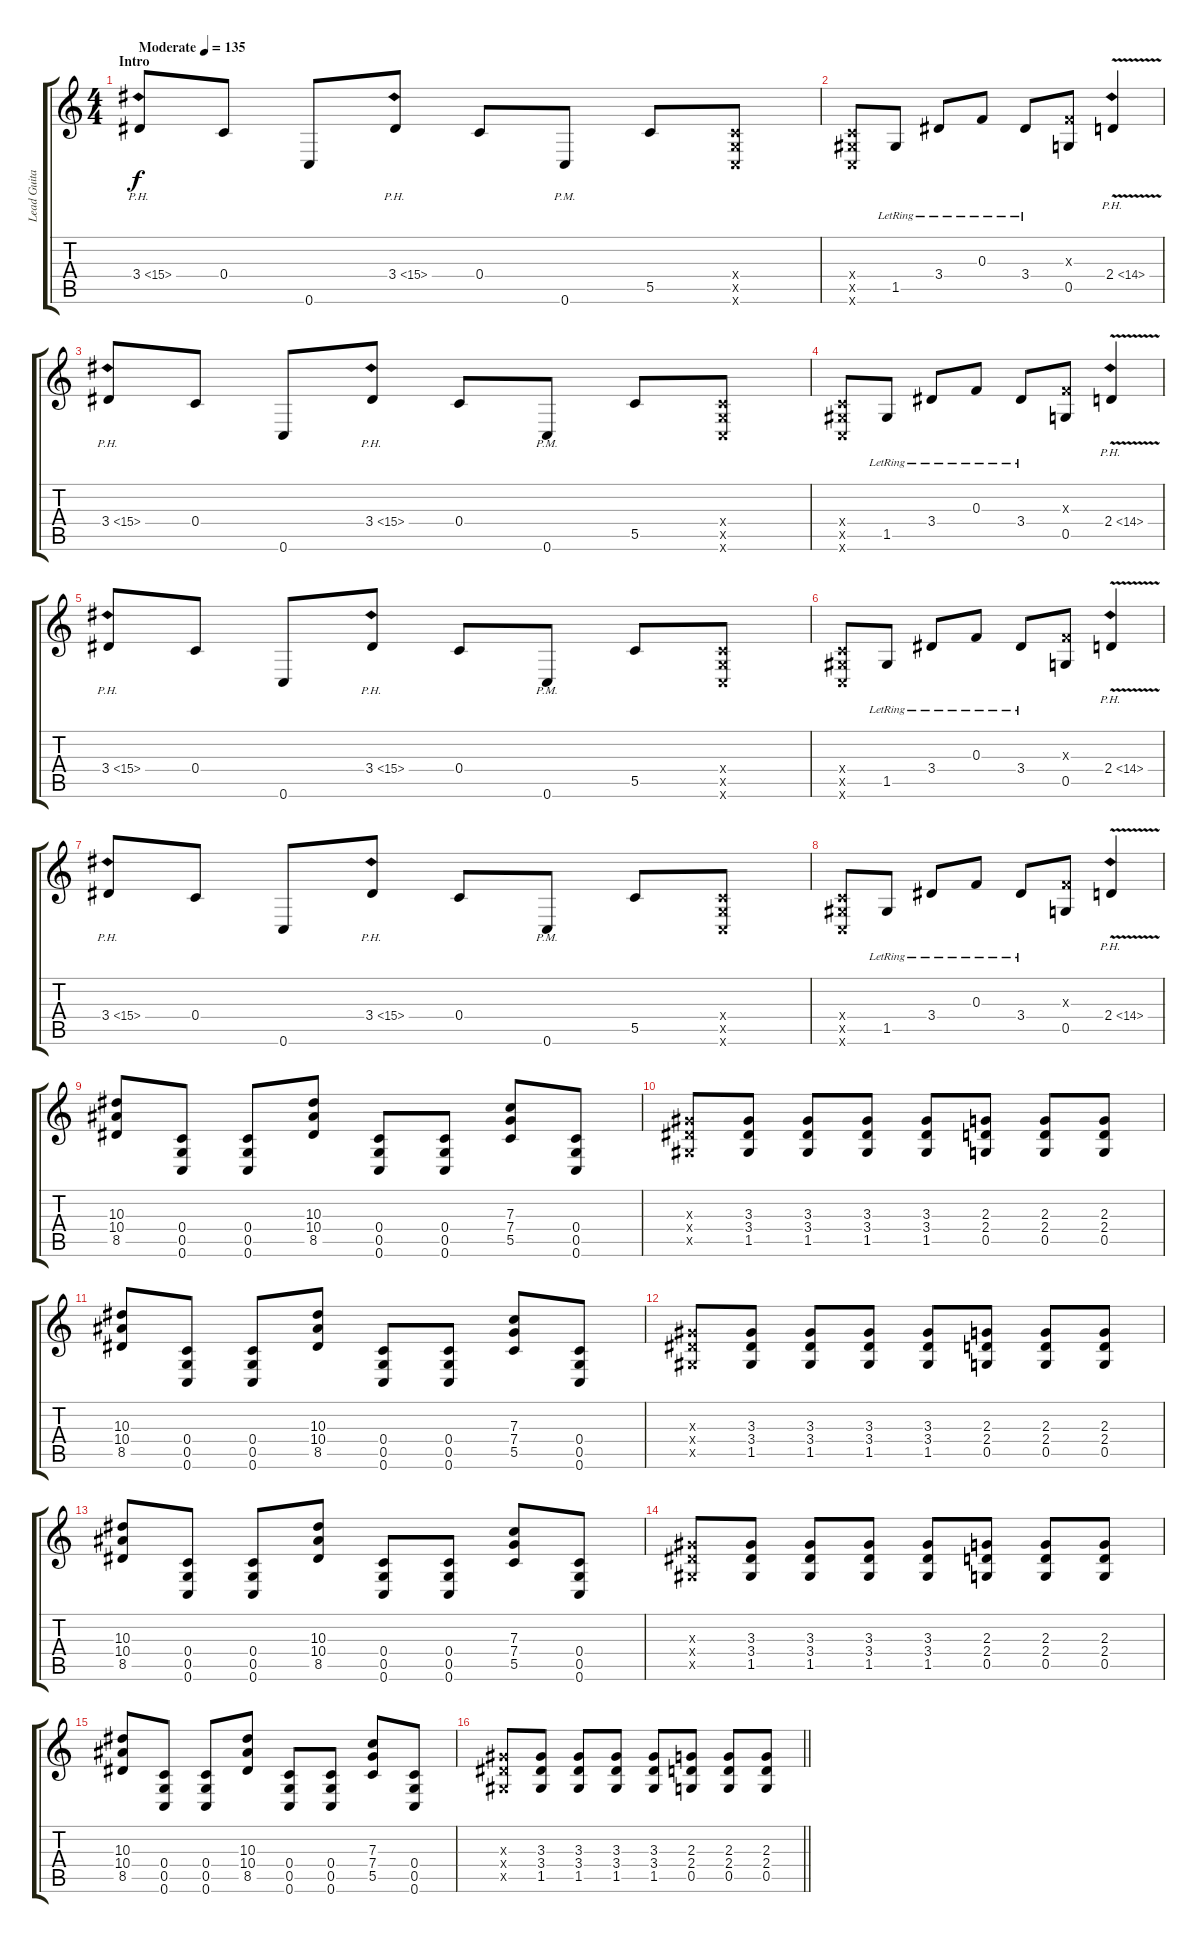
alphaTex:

\track ("Lead Guitar" "Lead Guita") {instrument distortionguitar}
\staff {score tabs}
\tuning (D4 A3 F3 C3 G2 C2) {hide}
\ts (4 4)
\section ("" "Intro")
\tempo (135 "Moderate")
\clef g2
\ks c
3.4{ph 12}.8{dy f instrument distortionguitar} 0.4.8 0.6.8 3.4{ph 12}.8 0.4.8 0.6{pm}.8 5.5.8 (0.4{x} 0.5{x} 0.6{x}).8 |
(0.4{x} 1.5{x} 0.6{x}).8 1.5{lr}.8 3.4{lr}.8 0.3{lr}.8 3.4{lr}.8 (0.3{x} 0.5).8 2.4{ph 12 v}.4 |
3.4{ph 12}.8 0.4.8 0.6.8 3.4{ph 12}.8 0.4.8 0.6{pm}.8 5.5.8 (0.4{x} 0.5{x} 0.6{x}).8 |
(0.4{x} 1.5{x} 0.6{x}).8 1.5{lr}.8 3.4{lr}.8 0.3{lr}.8 3.4{lr}.8 (0.3{x} 0.5).8 2.4{ph 12 v}.4 |
3.4{ph 12}.8 0.4.8 0.6.8 3.4{ph 12}.8 0.4.8 0.6{pm}.8 5.5.8 (0.4{x} 0.5{x} 0.6{x}).8 |
(0.4{x} 1.5{x} 0.6{x}).8 1.5{lr}.8 3.4{lr}.8 0.3{lr}.8 3.4{lr}.8 (0.3{x} 0.5).8 2.4{ph 12 v}.4 |
3.4{ph 12}.8 0.4.8 0.6.8 3.4{ph 12}.8 0.4.8 0.6{pm}.8 5.5.8 (0.4{x} 0.5{x} 0.6{x}).8 |
(0.4{x} 1.5{x} 0.6{x}).8 1.5{lr}.8 3.4{lr}.8 0.3{lr}.8 3.4{lr}.8 (0.3{x} 0.5).8 2.4{ph 12 v}.4 |
(10.3 10.4 8.5).8 (0.4 0.5 0.6).8 (0.4 0.5 0.6).8 (10.3 10.4 8.5).8 (0.4 0.5 0.6).8 (0.4 0.5 0.6).8 (7.3 7.4 5.5).8 (0.4 0.5 0.6).8 |
(3.3{x} 3.4{x} 1.5{x}).8 (3.3 3.4 1.5).8 (3.3 3.4 1.5).8 (3.3 3.4 1.5).8 (3.3 3.4 1.5).8 (2.3 2.4 0.5).8 (2.3 2.4 0.5).8 (2.3 2.4 0.5).8 |
(10.3 10.4 8.5).8 (0.4 0.5 0.6).8 (0.4 0.5 0.6).8 (10.3 10.4 8.5).8 (0.4 0.5 0.6).8 (0.4 0.5 0.6).8 (7.3 7.4 5.5).8 (0.4 0.5 0.6).8 |
(3.3{x} 3.4{x} 1.5{x}).8 (3.3 3.4 1.5).8 (3.3 3.4 1.5).8 (3.3 3.4 1.5).8 (3.3 3.4 1.5).8 (2.3 2.4 0.5).8 (2.3 2.4 0.5).8 (2.3 2.4 0.5).8 |
(10.3 10.4 8.5).8 (0.4 0.5 0.6).8 (0.4 0.5 0.6).8 (10.3 10.4 8.5).8 (0.4 0.5 0.6).8 (0.4 0.5 0.6).8 (7.3 7.4 5.5).8 (0.4 0.5 0.6).8 |
(3.3{x} 3.4{x} 1.5{x}).8 (3.3 3.4 1.5).8 (3.3 3.4 1.5).8 (3.3 3.4 1.5).8 (3.3 3.4 1.5).8 (2.3 2.4 0.5).8 (2.3 2.4 0.5).8 (2.3 2.4 0.5).8 |
(10.3 10.4 8.5).8 (0.4 0.5 0.6).8 (0.4 0.5 0.6).8 (10.3 10.4 8.5).8 (0.4 0.5 0.6).8 (0.4 0.5 0.6).8 (7.3 7.4 5.5).8 (0.4 0.5 0.6).8 |
\barLineRight lightlight
(3.3{x} 3.4{x} 1.5{x}).8 (3.3 3.4 1.5).8 (3.3 3.4 1.5).8 (3.3 3.4 1.5).8 (3.3 3.4 1.5).8 (2.3 2.4 0.5).8 (2.3 2.4 0.5).8 (2.3 2.4 0.5).8
